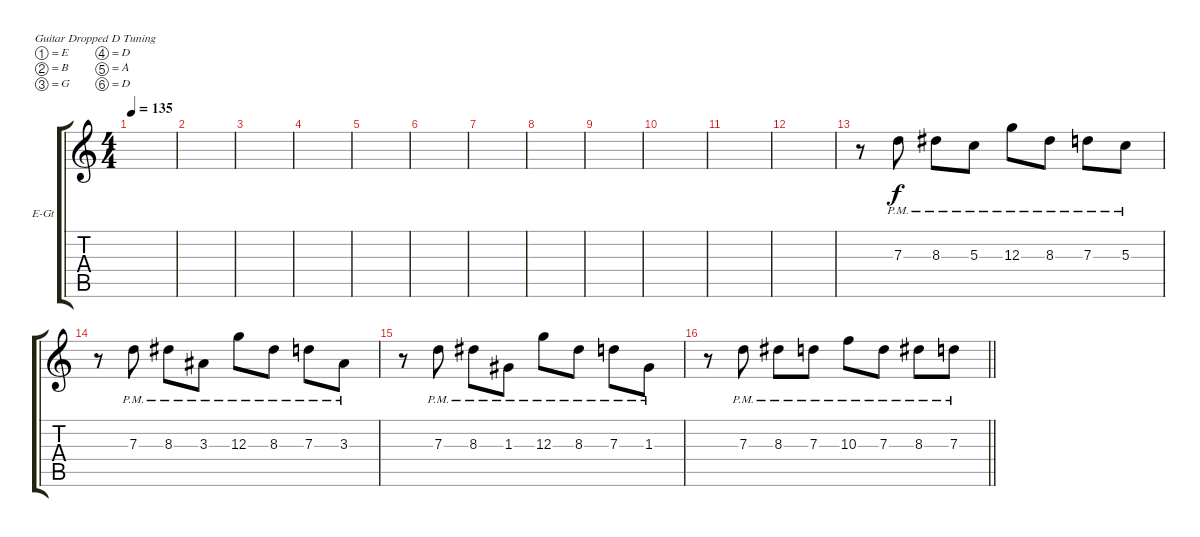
\defaultSystemsLayout 4
\bracketExtendMode groupsimilarinstruments
\firstSystemTrackNameOrientation horizontal
\otherSystemsTrackNameOrientation horizontal
\track ("Electric Guitar" "E-Gt") {instrument distortionguitar}
\staff {score tabs}
\tuning (E4 B3 G3 D3 A2 D2)
\ts (4 4)
\tempo 135
\clef g2
\ks c
|
|
|
|
|
|
|
|
|
|
|
|
r.8 7.3{pm}.8 8.3{pm}.8 5.3{pm}.8 12.3{pm}.8 8.3{pm}.8 7.3{pm}.8 5.3{pm}.8 |
r.8 7.3{pm}.8 8.3{pm}.8 3.3{pm}.8 12.3{pm}.8 8.3{pm}.8 7.3{pm}.8 3.3{pm}.8 |
r.8 7.3{pm}.8 8.3{pm}.8 1.3{pm}.8 12.3{pm}.8 8.3{pm}.8 7.3{pm}.8 1.3{pm}.8 |
\barLineRight lightlight
r.8 7.3{pm}.8 8.3{pm}.8 7.3{pm}.8 10.3{pm}.8 7.3{pm}.8 8.3{pm}.8 7.3{pm}.8
